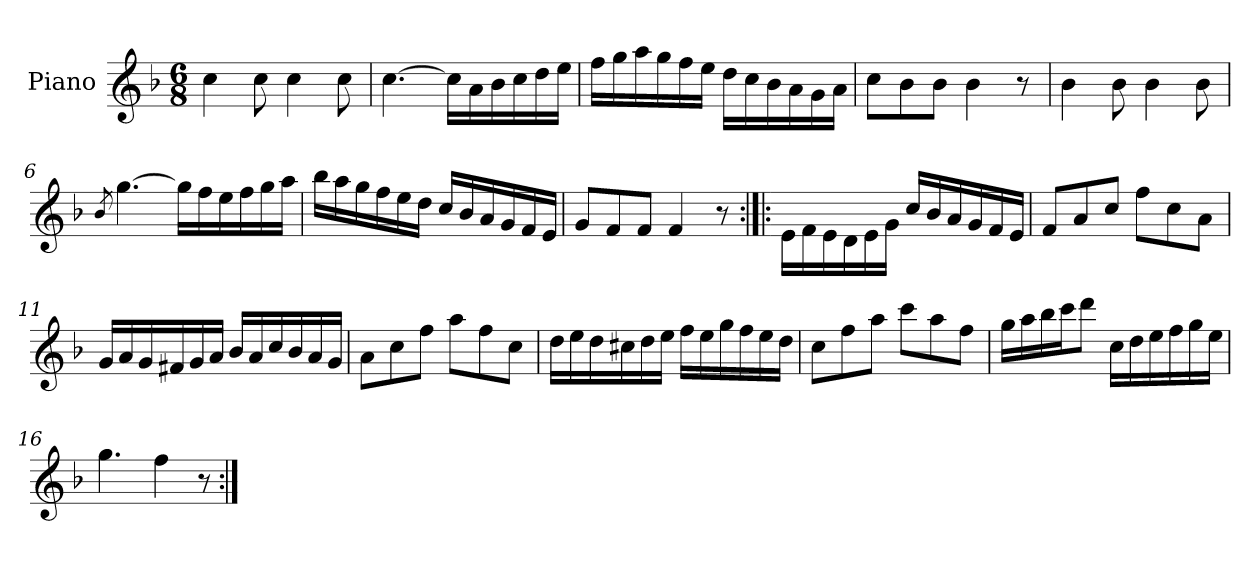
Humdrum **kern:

**kern
*part1
*staff1
*I"Piano
*I'Pno.
*clefG2
*k[b-]
*M6/8
=1
4cc\
8cc\
4cc\
8cc\
=2
[4.cc\
16cc\LL]
16a\
16b-\
16cc\
16dd\
16ee\JJ
=3
16ff\LL
16gg\
16aa\
16gg\
16ff\
16ee\JJ
16dd\LL
16cc\
16b-\
16a\
16g\
16a\JJ
=4
8cc\L
8b-\
8b-\J
4b-\
8r
=5
4b-\
8b-\
4b-\
8b-\
=6
8qb-/
[4.gg\
16gg\LL]
16ff\
16ee\
16ff\
16gg\
16aa\JJ
=7
16bb-\LL
16aa\
16gg\
16ff\
16ee\
16dd\JJ
16cc/LL
16b-/
16a/
16g/
16f/
16e/JJ
=8
8g/L
8f/
8f/J
4f/
8r
=9:|!|:
16e\LL
16f\
16e\
16d\
16e\
16g\JJ
16cc/LL
16b-/
16a/
16g/
16f/
16e/JJ
=10
8f/L
8a/
8cc/J
8ff\L
8cc\
8a\J
=11
16g/LL
16a/
16g/
16f#X/
16g/
16a/JJ
16b-/LL
16a/
16cc/
16b-/
16a/
16g/JJ
=12
8a\L
8cc\
8ff\J
8aa\L
8ff\
8cc\J
=13
16dd\LL
16ee\
16dd\
16cc#X\
16dd\
16ee\JJ
16ff\LL
16ee\
16gg\
16ff\
16ee\
16dd\JJ
=14
8cc\L
8ff\
8aa\J
8ccc\L
8aa\
8ff\J
=15
16gg\LL
16aa\
16bb-\
16ccc\J
8ddd\J
16cc\LL
16dd\
16ee\
16ff\
16gg\
16ee\JJ
=16
4.gg\
4ff\
8r
=:|!
*-
